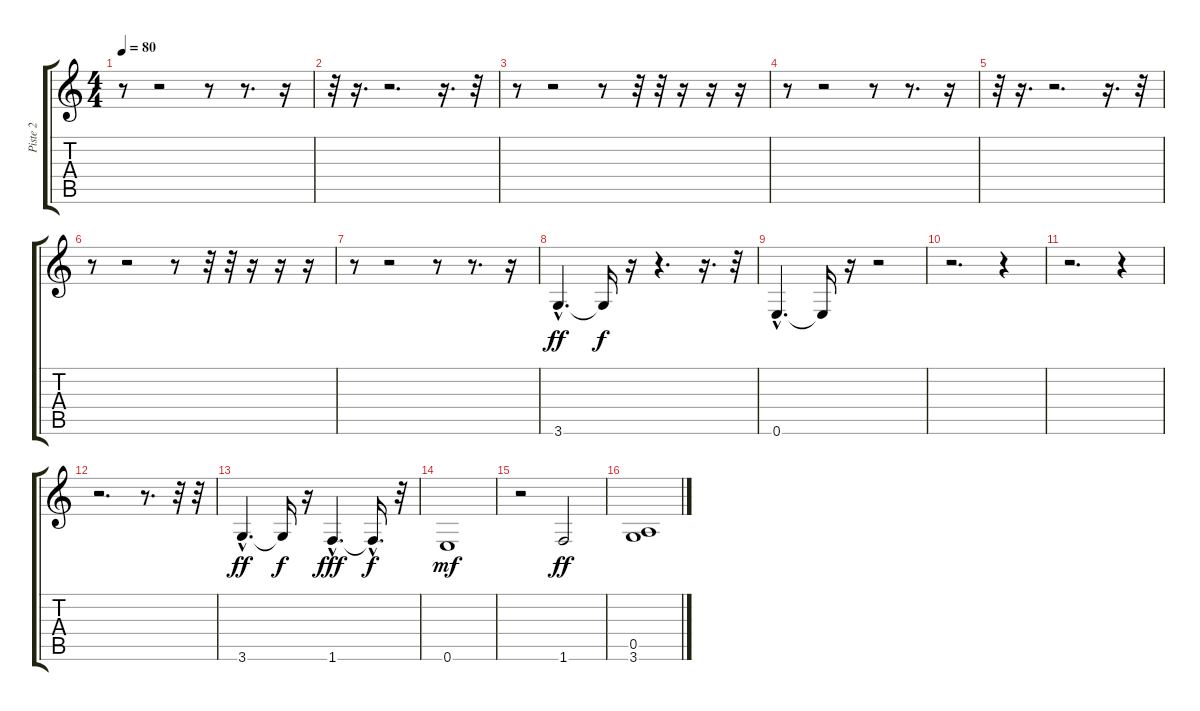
\track ("Piste 2" "Piste 2") {instrument fretlessbass}
\staff {score tabs}
\tuning (E4 B3 G3 D3 A2 E2) {hide}
\ts (4 4)
\tempo 80
\clef g2
\ks c
r.8{dy f} r.2 r.8 r.8{d} r.16 |
r.32 r.16{d} r.2{d} r.16{d} r.32 |
r.8 r.2 r.8 r.32 r.32 r.16 r.16 r.16 |
r.8 r.2 r.8 r.8{d} r.16 |
r.32 r.16{d} r.2{d} r.16{d} r.32 |
r.8 r.2 r.8 r.32 r.32 r.16 r.16 r.16 |
r.8 r.2 r.8 r.8{d} r.16 |
3.6{hac}.4{d dy ff} 3.6{t}.16{dy f} r.16 r.4{d} r.16{d} r.32 |
0.6{hac}.4{d} 0.6{t}.16 r.16 r.2 |
r.2{d} r.4 |
r.2{d} r.4 |
r.2{d} r.8{d} r.32 r.32 |
3.6{hac}.4{d dy ff} 3.6{t}.16{dy f} r.16 1.6{hac}.4{d dy fff} 1.6{hac t}.16{d dy f} r.32 |
0.6.1{dy mf} |
r.2 1.6.2{dy ff} |
(0.5 3.6).1
